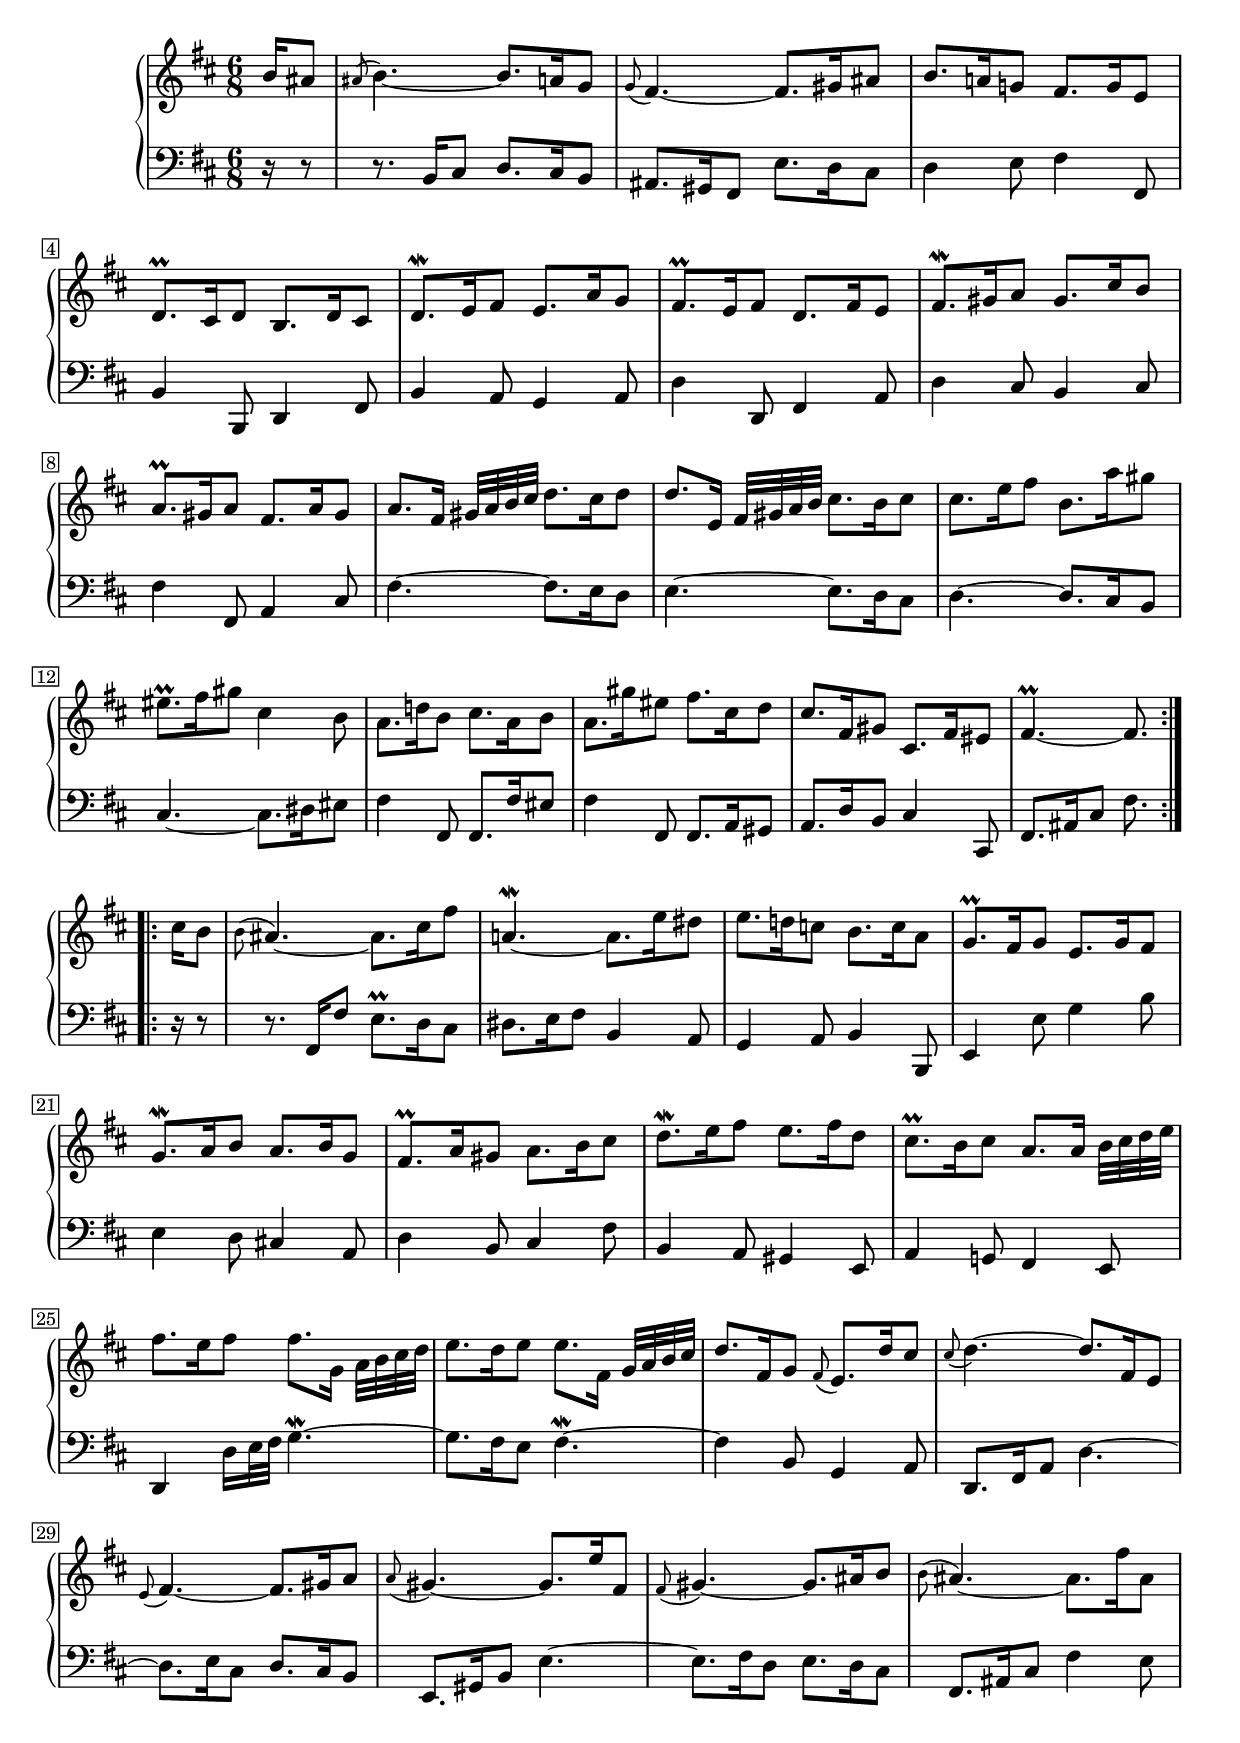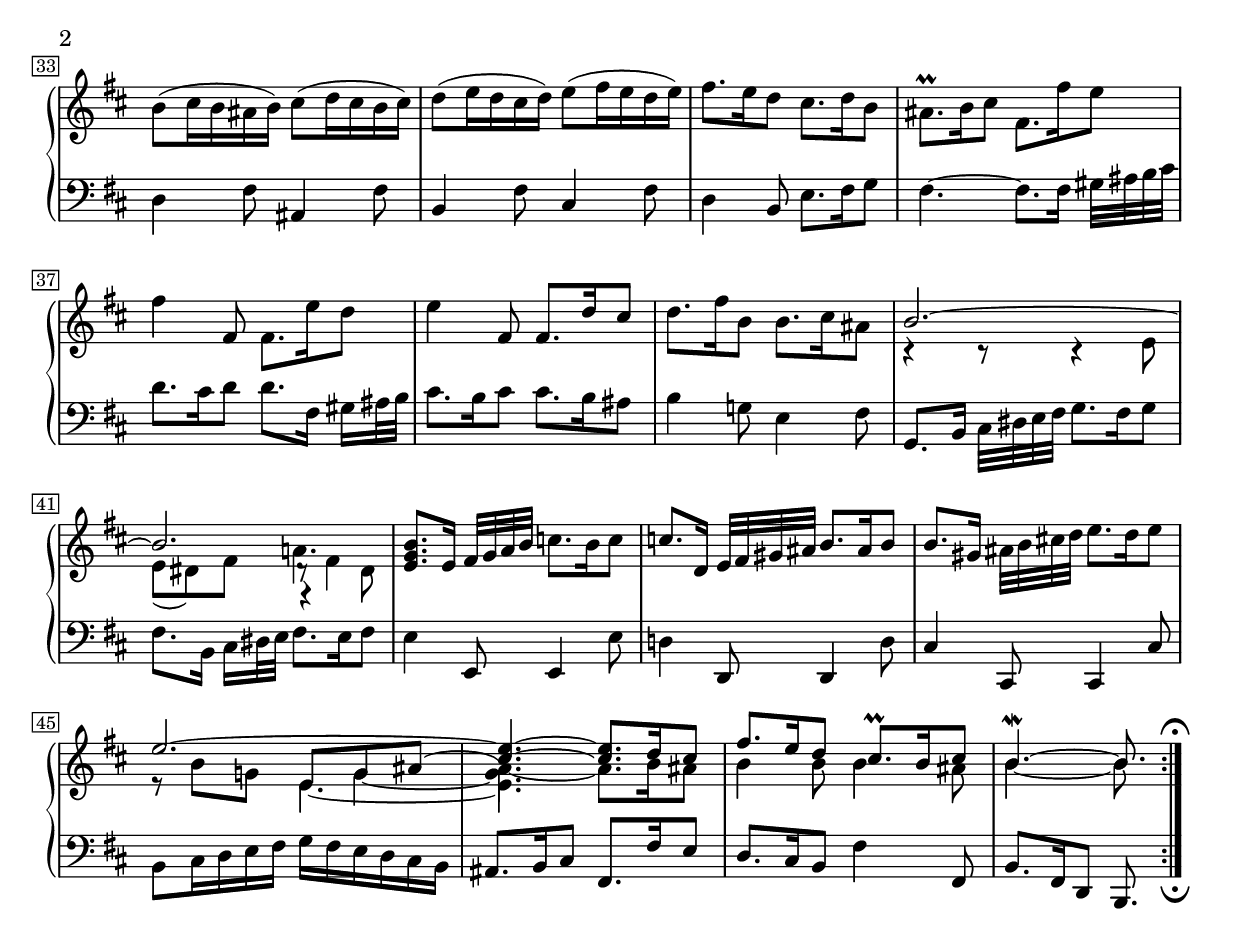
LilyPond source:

Global = {
  \key b \minor
  \time 6/8
  \include "../global.ly"
}

Soprano = \context Voice = "one" \relative c'' {
  \voiceOne
  \label #'Gigue
  \stemNeutral\tieNeutral\slurNeutral
  \override MultiMeasureRest.staff-position = #0
  \override Rest.staff-position = #0
  \repeat volta 2 {
  \partial 8. b16 ais8
  %1
  | \appoggiatura ais8 b4.~ b8. a16 g8
  | \appoggiatura g8 fis4. ~ fis8. gis16 ais8
  | b8. a16 g8 fis8. g16 e8
  | d8.\prall cis16 d8 b8. d16 cis8
  %5
  | d8.\mordent e16 fis8 e8. a16 g8
  | fis8.\prall e16 fis8 d8. fis16 e8
  | fis8.\mordent gis16 a8 gis8. cis16 b8
  | a8.\prall gis16 a8 fis8. a16 gis8
  | a8.[ fis16] gis32[ a b cis] d8. cis16 d8
  %10
  | d8.[ e,16] fis32[ gis a b] cis8. b16 cis8
  | cis8. e16 fis8 b,8. a'16 gis8
  | eis8.\prall fis16 gis8 cis,4 b8
  | a8. d!16 b8 cis8. a16 b8
  | a8. gis'16 eis8 fis8. cis16 d8
  %15
  | cis8. fis,16 gis8 cis,8. fis16 eis8
  | fis4.~\prall fis8.
  }
  \break
  \repeat volta 2 {
  \partial 8. cis'16 b8
  | \appoggiatura b8 ais4.~ ais8. cis16 fis8
  | a,4.~\mordent a8. e'16 dis8
  | e8. d16 c8 b8. c16 a8
  %20
  | g8.\prall fis16 g8 e8. g16 fis8
  | g8.\mordent a16 b8 a8. b16 g8
  | fis8.\prall a16 gis8 a8. b16 cis8
  | d8.\mordent e16 fis8 e8. fis16 d8
  | cis8.\prall b16 cis8 a8.[ a16] b32[ cis d e]
  %25
  | fis8. e16 fis8 fis8.[ g,16] a32[ b cis d]
  | e8. d16 e8 e8.[ fis,16] g32[ a b cis]
  | d8. fis,16 g8 \appoggiatura fis8 e8. d'16 cis8
  | \once\stemUp\once\slurDown \appoggiatura cis8 d4.~ d8. fis,16 e8
  | \appoggiatura e8 fis4.~ fis8. gis16 a8
  %30
  | \appoggiatura a8 gis4.~ gis8. e'16 fis,8
  | \appoggiatura fis8 gis4.~ gis8. ais16 b8
  | \appoggiatura b8 ais4.~ ais8. fis'16 ais,8
  | b( cis16 b ais b) cis8( d16 cis b cis)
  | d8( e16 d cis d) e8( fis16 e d e)
  %35
  | fis8. e16 d8 cis8. d16 b8
  | ais8.\prall b16 cis8 fis,8. fis'16 e8
  | fis4 fis,8 fis8. e'16 d8
  | e4 fis,8 fis8. d'16 cis8
  | d8. fis16 b,8 b8. cis16 ais8
  %40
  << {
  | \stemUp\tieUp b2.~
  | b2.^~
  } \\ {
  | r4 r8 r4 e,8
  | e( dis) fis a!4.
  } \\ {
  | s2.
  | \stemDown s4. \once\override Voice.Rest.X-offset = #0.4 d,8\rest fis4
  } \\ {
  | s2.
  | \stemDown s4. \once\override Voice.Rest.X-offset = #0.8 f,4\rest dis'8
  } >>
  | <e g b>8. e16 fis32[ g a b] \stemNeutral\tieNeutral c8. b16 c8
  | c8. d,16 e32[ fis gis ais] b8. ais16 b8
  | b8. gis16 ais32[ b cis d] e8. d16 e8
  %45
  << {
  | \stemUp\tieUp e2.~
  | \once\shape #'(((0 . 0) (0 . -0.2) (0 . -0.2) (-0.2 . -0.4))) Tie
    <cis e>4.~
    q8. d16 cis8
  | fis8. e16 d8 cis8.\prall b16 cis8
  | b4.^~\mordent b8.
  } \\ {
  | r8 b g \stemUp\tieDown e g
    \once\shape #'(((0 . 0) (0 . 0) (0 . 0) (-0.4 . -0.4))) Tie
    ais^~
  | \stemDown
    \once\shape #'(((0.2 . 0.8) (0 . 0.8) (0 . 0.6) (0 . 0.6))) Tie
    ais4.~
    ais8. b16 ais8
  | b4 b8 b4 ais8
  | b4.~ b8.
  } \\ {
  | \stemDown\tieDown s4. s8 g4~ \once\omit Stem g4.
  } \\ {
  | \mergeDifferentlyDottedOn s4. e~
  | \once\override NoteColumn.force-hshift = #0 e
  } >>
    \override Score.TextMark.self-alignment-X = #CENTER
    \textEndMark \markup { \musicglyph "scripts.ufermata" }
  }
}

Bass = \context Voice = "four" \relative c {
  \voiceFour
  \stemNeutral\tieNeutral\slurNeutral
  \override MultiMeasureRest.staff-position = #0
  \override Rest.staff-position = #0
  \repeat volta 2 {
  \partial 8. r16 r8
  %1
  | r8. b16 cis8 d8. cis16 b8
  | ais8. gis16 fis8 e'8. d16 cis8
  | d4 e8 fis4 fis,8
  | b4 b,8 d4 fis8
  %5
  | b4 a8 g4 a8
  | d4 d,8 fis4 a8
  | d4 cis8 b4 cis8
  | fis4 fis,8 a4 cis8
  | fis4.~ fis8. e16 d8
  %10
  | e4.~ e8. d16 cis8
  | d4.~ d8. cis16 b8
  | cis4.~ cis8. dis16 eis8
  | fis4 fis,8 fis8. fis'16 eis8
  | fis4 fis,8 fis8. a16 gis8
  %15
  | a8. d16 b8 cis4 cis,8
  | fis8. ais16 cis8 fis8.
  }
  \repeat volta 2 {
  \partial 8. r16 r8
  | r8. fis,16 fis'8 e8.^\prall d16 cis8
  | dis8. e16 fis8 b,4 a8
  | g4 a8 b4 b,8
  %20
  | e4 e'8 g4 b8
  | e,4 d8 cis!4 a8
  | d4 b8 cis4 fis8
  | b,4 a8 gis4 e8
  | a4 g!8 fis4 e8
  %25
  | d4 d'16 e32 fis g4.~^\mordent
  | g8. fis16 e8 fis4.~^\mordent
  | fis4 b,8 g4 a8
  | d,8. fis16 a8 d4.~
  | d8. e16 cis8 d8. cis16 b8
  %30
  | e,8. gis16 b8 e4.~
  | e8. fis16 d8 e8. d16 cis8
  | fis,8. ais16 cis8 fis4 e8
  | d4 fis8 ais,4 fis'8
  | b,4 fis'8 cis4 fis8
  %35
  | d4 b8 e8. fis16 g8
  | fis4.~ fis8. fis16 gis32[ ais b cis]
  | d8. cis16 d8 d8. fis,16 gis16[ ais32 b]
  | cis8. b16 cis8 cis8. b16 ais8
  | b4 g!8 e4 fis8
  %40
  | g,8. b16 cis32[ dis e fis] g8. fis16 g8
  | fis8. b,16 cis16[ dis32 e] fis8. e16 fis8
  | e4 e,8 e4 e'8
  | d!4 d,8 d4 d'8
  | cis4 cis,8 cis4 cis'8
  | b8 cis16 d e fis g fis e d cis b
  | ais8. b16 cis8 fis,8. fis'16 e8
  | d8. cis16 b8 fis'4 fis,8
  | b8. fis16 d8 b8.
    \tweak direction #DOWN
    \textEndMark \markup { \musicglyph "scripts.dfermata" }
  }
}

\score {
  \new PianoStaff
  <<
    \accidentalStyle Score.piano
    \context Staff = "upper" <<
      \set Staff.midiInstrument = #"acoustic grand"
      \Global
      \clef treble
      \Soprano
    >>
    \context Staff = "lower" <<
      \set Staff.midiInstrument = #"acoustic grand"
      \Global
      \clef bass
      \Bass
    >>
  >>
  \header {
    composer = ##f % "Johann Sebastian Bach"
    opus = ##f % "BWV 831"
    title = \markup { "Gigue" }
    subtitle = ##f
  }
  \layout {
    \context {
      \PianoStaff
      \override Parentheses.font-size = #-2
      \override TextScript.font-shape = #'italic
      \override TextScript.font-size = #-1
    }
  }
  \midi {
    \tempo 4 = 100
  }
}
